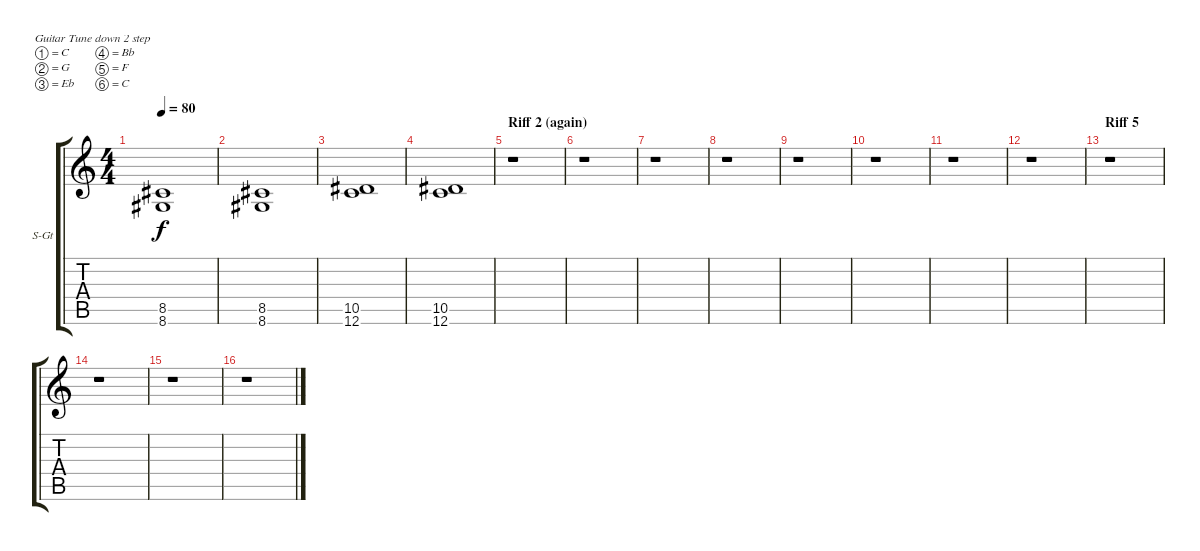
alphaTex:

\bracketExtendMode groupsimilarinstruments
\firstSystemTrackNameOrientation horizontal
\otherSystemsTrackNameOrientation horizontal
\track ("Organ" "S-Gt") {instrument choiraahs}
\staff {score tabs}
\tuning (C4 G3 Eb3 Bb2 F2 C2)
\displaytranspose 12
\ts (4 4)
\tempo 80
\clef g2
\ks c
(8.5 8.6).1{dy f} |
(8.5 8.6).1 |
(10.5 12.6).1 |
(10.5 12.6).1 |
\section ("" "Riff 2 (again)")
r.1 |
r.1 |
r.1 |
r.1 |
r.1 |
r.1 |
r.1 |
r.1 |
\section ("" "Riff 5")
r.1 |
r.1 |
r.1 |
r.1
